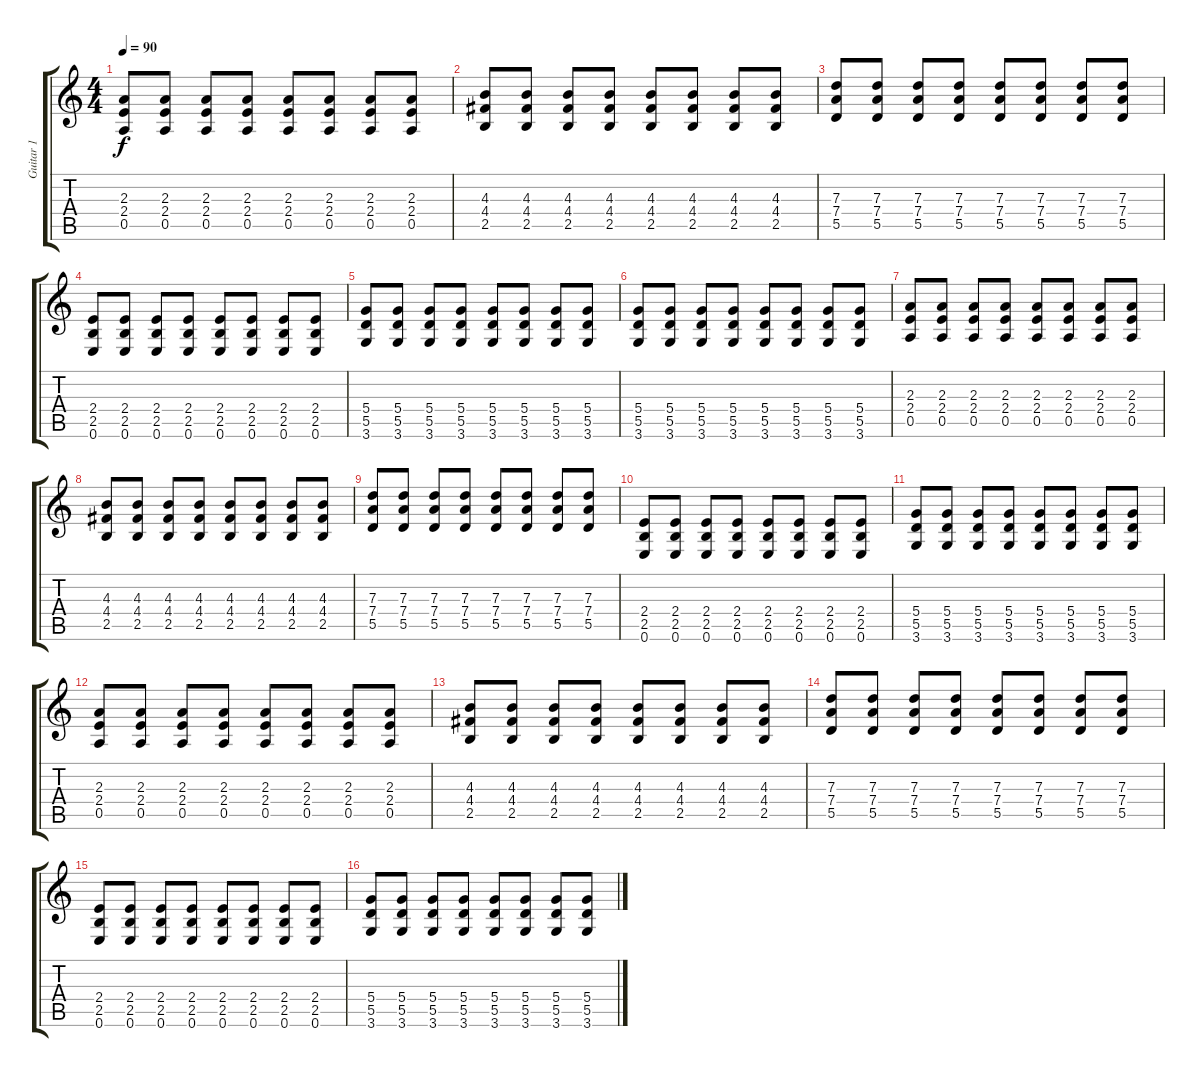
\track ("Guitar 1" "Guitar 1") {instrument electricguitarjazz}
\staff {score tabs}
\tuning (E4 B3 G3 D3 A2 E2) {hide}
\ts (4 4)
\tempo 90
\clef g2
\ks c
(2.3 2.4 0.5).8{dy f} (2.3 2.4 0.5).8 (2.3 2.4 0.5).8 (2.3 2.4 0.5).8 (2.3 2.4 0.5).8 (2.3 2.4 0.5).8 (2.3 2.4 0.5).8 (2.3 2.4 0.5).8 |
(4.3 4.4 2.5).8 (4.3 4.4 2.5).8 (4.3 4.4 2.5).8 (4.3 4.4 2.5).8 (4.3 4.4 2.5).8 (4.3 4.4 2.5).8 (4.3 4.4 2.5).8 (4.3 4.4 2.5).8 |
(7.3 7.4 5.5).8 (7.3 7.4 5.5).8 (7.3 7.4 5.5).8 (7.3 7.4 5.5).8 (7.3 7.4 5.5).8 (7.3 7.4 5.5).8 (7.3 7.4 5.5).8 (7.3 7.4 5.5).8 |
(2.4 2.5 0.6).8 (2.4 2.5 0.6).8 (2.4 2.5 0.6).8 (2.4 2.5 0.6).8 (2.4 2.5 0.6).8 (2.4 2.5 0.6).8 (2.4 2.5 0.6).8 (2.4 2.5 0.6).8 |
(5.4 5.5 3.6).8 (5.4 5.5 3.6).8 (5.4 5.5 3.6).8 (5.4 5.5 3.6).8 (5.4 5.5 3.6).8 (5.4 5.5 3.6).8 (5.4 5.5 3.6).8 (5.4 5.5 3.6).8 |
(5.4 5.5 3.6).8 (5.4 5.5 3.6).8 (5.4 5.5 3.6).8 (5.4 5.5 3.6).8 (5.4 5.5 3.6).8 (5.4 5.5 3.6).8 (5.4 5.5 3.6).8 (5.4 5.5 3.6).8 |
(2.3 2.4 0.5).8 (2.3 2.4 0.5).8 (2.3 2.4 0.5).8 (2.3 2.4 0.5).8 (2.3 2.4 0.5).8 (2.3 2.4 0.5).8 (2.3 2.4 0.5).8 (2.3 2.4 0.5).8 |
(4.3 4.4 2.5).8 (4.3 4.4 2.5).8 (4.3 4.4 2.5).8 (4.3 4.4 2.5).8 (4.3 4.4 2.5).8 (4.3 4.4 2.5).8 (4.3 4.4 2.5).8 (4.3 4.4 2.5).8 |
(7.3 7.4 5.5).8 (7.3 7.4 5.5).8 (7.3 7.4 5.5).8 (7.3 7.4 5.5).8 (7.3 7.4 5.5).8 (7.3 7.4 5.5).8 (7.3 7.4 5.5).8 (7.3 7.4 5.5).8 |
(2.4 2.5 0.6).8 (2.4 2.5 0.6).8 (2.4 2.5 0.6).8 (2.4 2.5 0.6).8 (2.4 2.5 0.6).8 (2.4 2.5 0.6).8 (2.4 2.5 0.6).8 (2.4 2.5 0.6).8 |
(5.4 5.5 3.6).8 (5.4 5.5 3.6).8 (5.4 5.5 3.6).8 (5.4 5.5 3.6).8 (5.4 5.5 3.6).8 (5.4 5.5 3.6).8 (5.4 5.5 3.6).8 (5.4 5.5 3.6).8 |
(2.3 2.4 0.5).8 (2.3 2.4 0.5).8 (2.3 2.4 0.5).8 (2.3 2.4 0.5).8 (2.3 2.4 0.5).8 (2.3 2.4 0.5).8 (2.3 2.4 0.5).8 (2.3 2.4 0.5).8 |
(4.3 4.4 2.5).8 (4.3 4.4 2.5).8 (4.3 4.4 2.5).8 (4.3 4.4 2.5).8 (4.3 4.4 2.5).8 (4.3 4.4 2.5).8 (4.3 4.4 2.5).8 (4.3 4.4 2.5).8 |
(7.3 7.4 5.5).8 (7.3 7.4 5.5).8 (7.3 7.4 5.5).8 (7.3 7.4 5.5).8 (7.3 7.4 5.5).8 (7.3 7.4 5.5).8 (7.3 7.4 5.5).8 (7.3 7.4 5.5).8 |
(2.4 2.5 0.6).8 (2.4 2.5 0.6).8 (2.4 2.5 0.6).8 (2.4 2.5 0.6).8 (2.4 2.5 0.6).8 (2.4 2.5 0.6).8 (2.4 2.5 0.6).8 (2.4 2.5 0.6).8 |
(5.4 5.5 3.6).8 (5.4 5.5 3.6).8 (5.4 5.5 3.6).8 (5.4 5.5 3.6).8 (5.4 5.5 3.6).8 (5.4 5.5 3.6).8 (5.4 5.5 3.6).8 (5.4 5.5 3.6).8
